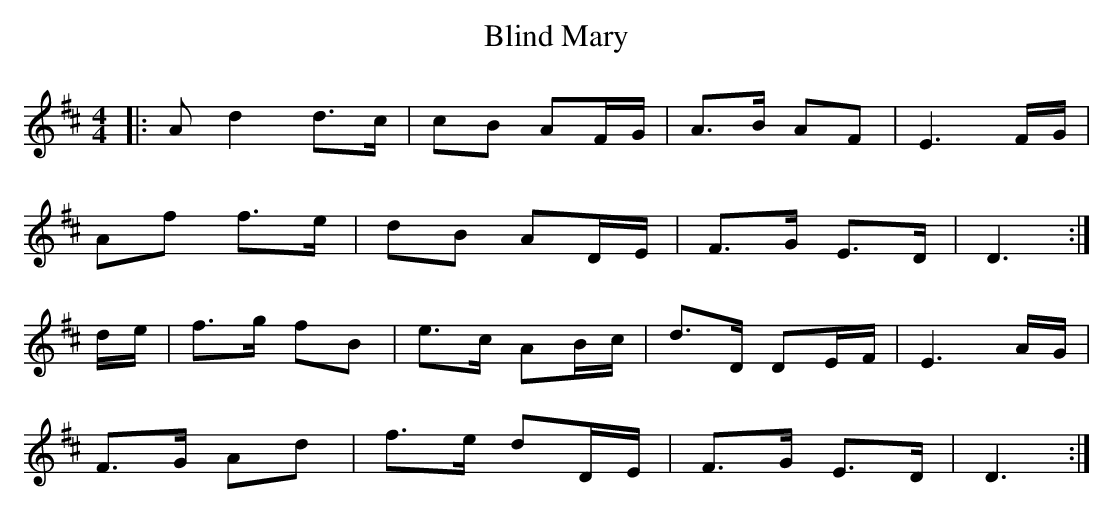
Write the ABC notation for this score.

X:1
T: Blind Mary
M: 4/4
L: 1/8
K: Dmaj
L:2/8
|:Ad2 d>c|cB AF/G/|A>B AF|E3F/G/|
Af f>e|dB AD/E/|F>G E>D|D3:|
d/e/|f>g fB|e>c AB/c/|d>D DE/F/|E3 A/G/|
F>G Ad|f>e dD/E/|F>G E>D|D3:|
